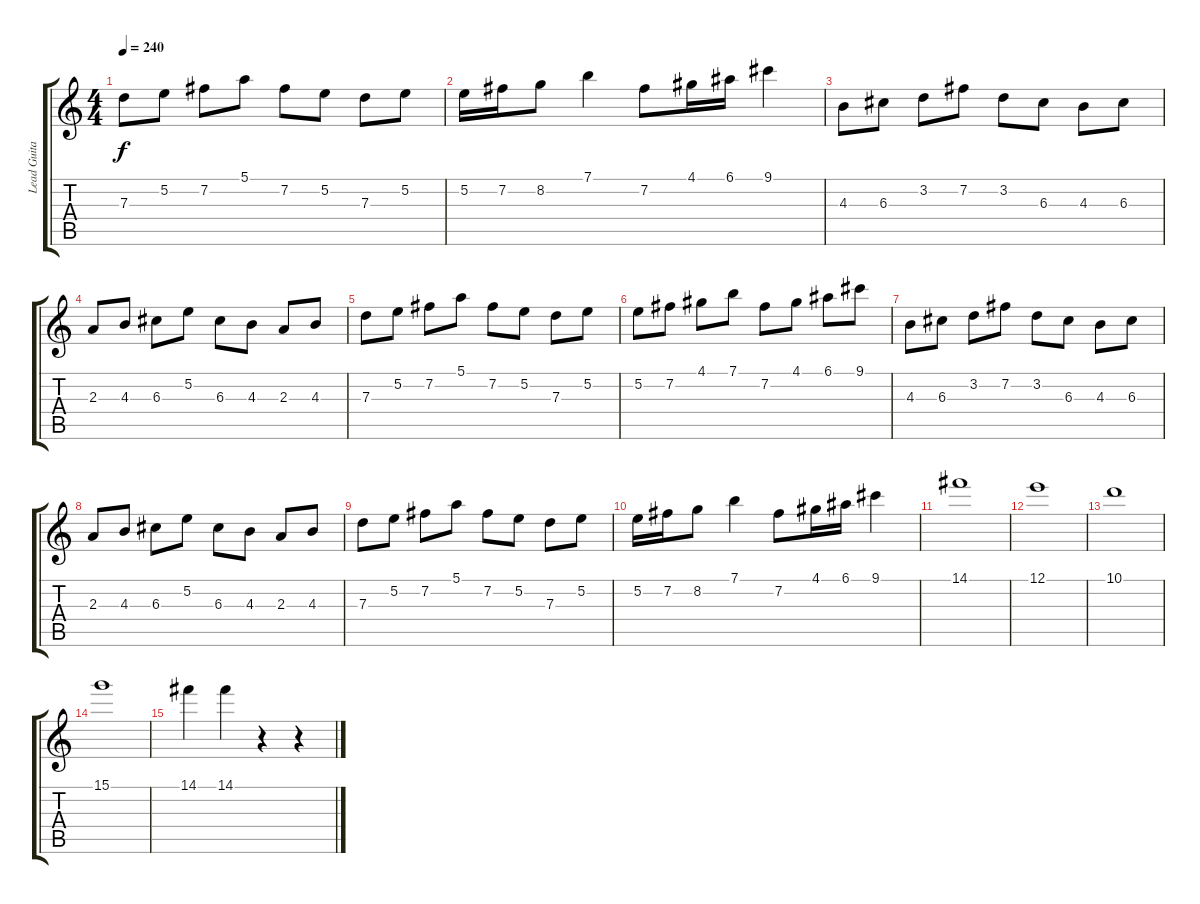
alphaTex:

\track ("Lead Guitar" "Lead Guita") {instrument overdrivenguitar}
\staff {score tabs}
\tuning (E4 B3 G3 D3 A2 E2) {hide}
\ts (4 4)
\tempo 240
\clef g2
\ks c
7.3.8{dy f} 5.2.8 7.2.8 5.1.8 7.2.8 5.2.8 7.3.8 5.2.8 |
5.2.16 7.2.16 8.2.8 7.1.4 7.2.8 4.1.16 6.1.16 9.1.4 |
4.3.8 6.3.8 3.2.8 7.2.8 3.2.8 6.3.8 4.3.8 6.3.8 |
2.3.8 4.3.8 6.3.8 5.2.8 6.3.8 4.3.8 2.3.8 4.3.8 |
7.3.8 5.2.8 7.2.8 5.1.8 7.2.8 5.2.8 7.3.8 5.2.8 |
5.2.8 7.2.8 4.1.8 7.1.8 7.2.8 4.1.8 6.1.8 9.1.8 |
4.3.8 6.3.8 3.2.8 7.2.8 3.2.8 6.3.8 4.3.8 6.3.8 |
2.3.8 4.3.8 6.3.8 5.2.8 6.3.8 4.3.8 2.3.8 4.3.8 |
7.3.8 5.2.8 7.2.8 5.1.8 7.2.8 5.2.8 7.3.8 5.2.8 |
5.2.16 7.2.16 8.2.8 7.1.4 7.2.8 4.1.16 6.1.16 9.1.4 |
14.1.1 |
12.1.1 |
10.1.1 |
15.1.1 |
14.1.4 14.1.4 r.4 r.4
